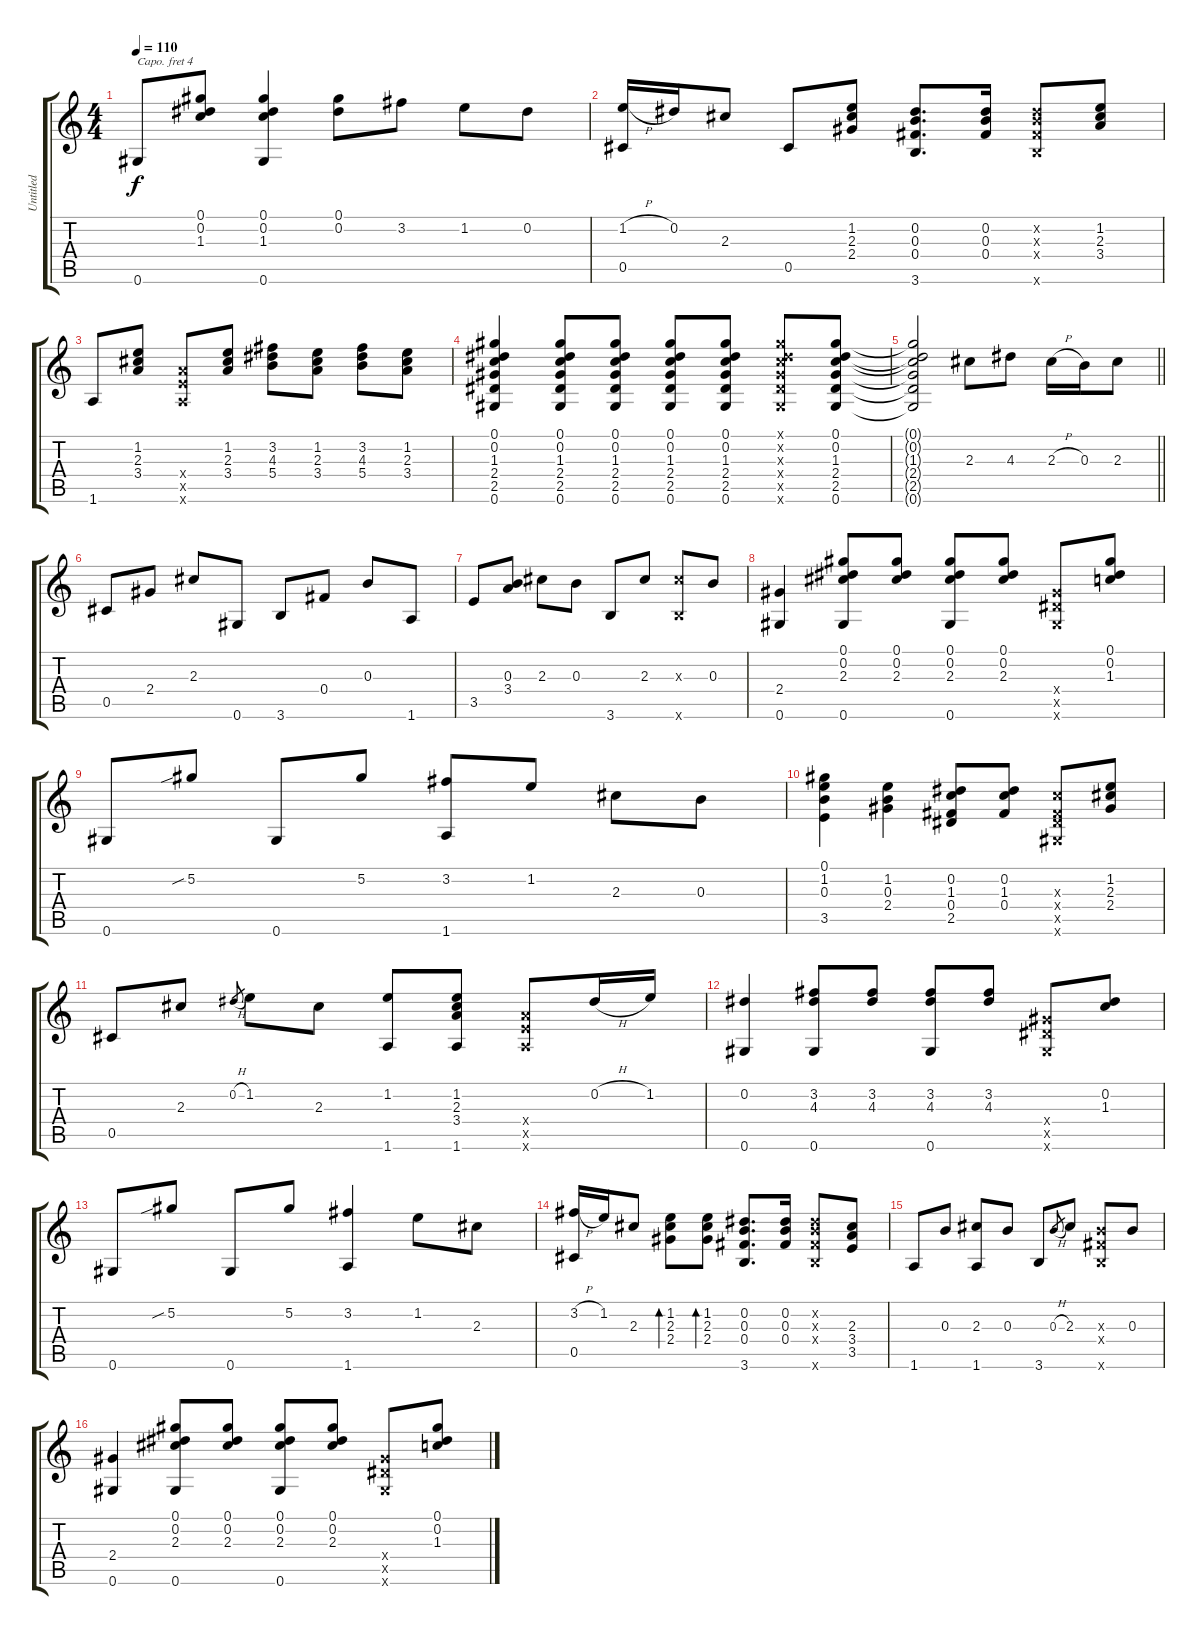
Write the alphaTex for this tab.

\track ("Untitled" "Untitled") {instrument acousticguitarsteel}
\staff {score tabs}
\capo 4
\tuning (E4 B3 G3 D3 A2 E2) {hide}
\ts (4 4)
\tempo 110
\clef g2
\ks c
0.6.8{dy f} (0.1 0.2 1.3).8 (0.1 0.2 1.3 0.6).4 (0.1 0.2).8 3.2.8 1.2.8 0.2.8 |
(1.2{h} 0.5).16 0.2.16 2.3.8 0.5.8 (1.2 2.3 2.4).8 (0.2 0.3 0.4 3.6).8{d} (0.2 0.3 0.4).16 (0.2{x} 0.3{x} 0.4{x} 3.6{x}).8 (1.2 2.3 3.4).8 |
1.6.8 (1.2 2.3 3.4).8 (3.4{x} 3.5{x} 1.6{x}).8 (1.2 2.3 3.4).8 (3.2 4.3 5.4).8 (1.2 2.3 3.4).8 (3.2 4.3 5.4).8 (1.2 2.3 3.4).8 |
(0.1 0.2 1.3 2.4 2.5 0.6).4 (0.1 0.2 1.3 2.4 2.5 0.6).8 (0.1 0.2 1.3 2.4 2.5 0.6).8 (0.1 0.2 1.3 2.4 2.5 0.6).8 (0.1 0.2 1.3 2.4 2.5 0.6).8 (0.1{x} 0.2{x} 1.3{x} 2.4{x} 2.5{x} 0.6{x}).8 (0.1 0.2 1.3 2.4 2.5 0.6).8 |
\barLineRight lightlight
(0.1{t} 0.2{t} 1.3{t} 2.4{t} 2.5{t} 0.6{t}).2 2.3.8 4.3.8 2.3{h}.16 0.3.16 2.3.8 |
0.5.8 2.4.8 2.3.8 0.6.8 3.6.8 0.4.8 0.3.8 1.6.8 |
3.5.8 (0.3 3.4).8 2.3.8 0.3.8 3.6.8 2.3.8 (2.3{x} 3.6{x}).8 0.3.8 |
(2.4 0.6).4 (0.1 0.2 2.3 0.6).8 (0.1 0.2 2.3).8 (0.1 0.2 2.3 0.6).8 (0.1 0.2 2.3).8 (2.4{x} 2.5{x} 0.6{x}).8 (0.1 0.2 1.3).8 |
0.6.8 5.2{sib}.8 0.6.8 5.2.8 (3.2 1.6).8 1.2.8 2.3.8 0.3.8 |
(0.1 1.2 0.3 3.5).4 (1.2 0.3 2.4).4 (0.2 1.3 0.4 2.5).8 (0.2 1.3 0.4).8 (1.3{x} 0.4{x} 2.5{x} 0.6{x}).8 (1.2 2.3 2.4).8 |
0.5.8 2.3.8 0.2{h}.8{gr} 1.2.8 2.3.8 (1.2 1.6).8 (1.2 2.3 3.4 1.6).8 (3.4{x} 3.5{x} 1.6{x}).8 0.2{h}.16 1.2.16 |
(0.2 0.6).4 (3.2 4.3 0.6).8 (3.2 4.3).8 (3.2 4.3 0.6).8 (3.2 4.3).8 (2.4{x} 2.5{x} 0.6{x}).8 (0.2 1.3).8 |
0.6.8 5.2{sib}.8 0.6.8 5.2.8 (3.2 1.6).4 1.2.8 2.3.8 |
(3.2{h} 0.5).16 1.2.16 2.3.8 (1.2 2.3 2.4).8{bd 30} (1.2 2.3 2.4).8{bd 30} (0.2 0.3 0.4 3.6).8{d} (0.2 0.3 0.4).16 (0.2{x} 0.3{x} 0.4{x} 3.6{x}).8 (2.3 3.4 3.5).8 |
1.6.8 0.3.8 (2.3 1.6).8 0.3.8 3.6.8 0.3{h}.8{gr} 2.3.8 (0.3{x} 0.4{x} 3.6{x}).8 0.3.8 |
(2.4 0.6).4 (0.1 0.2 2.3 0.6).8 (0.1 0.2 2.3).8 (0.1 0.2 2.3 0.6).8 (0.1 0.2 2.3).8 (2.4{x} 2.5{x} 0.6{x}).8 (0.1 0.2 1.3).8
